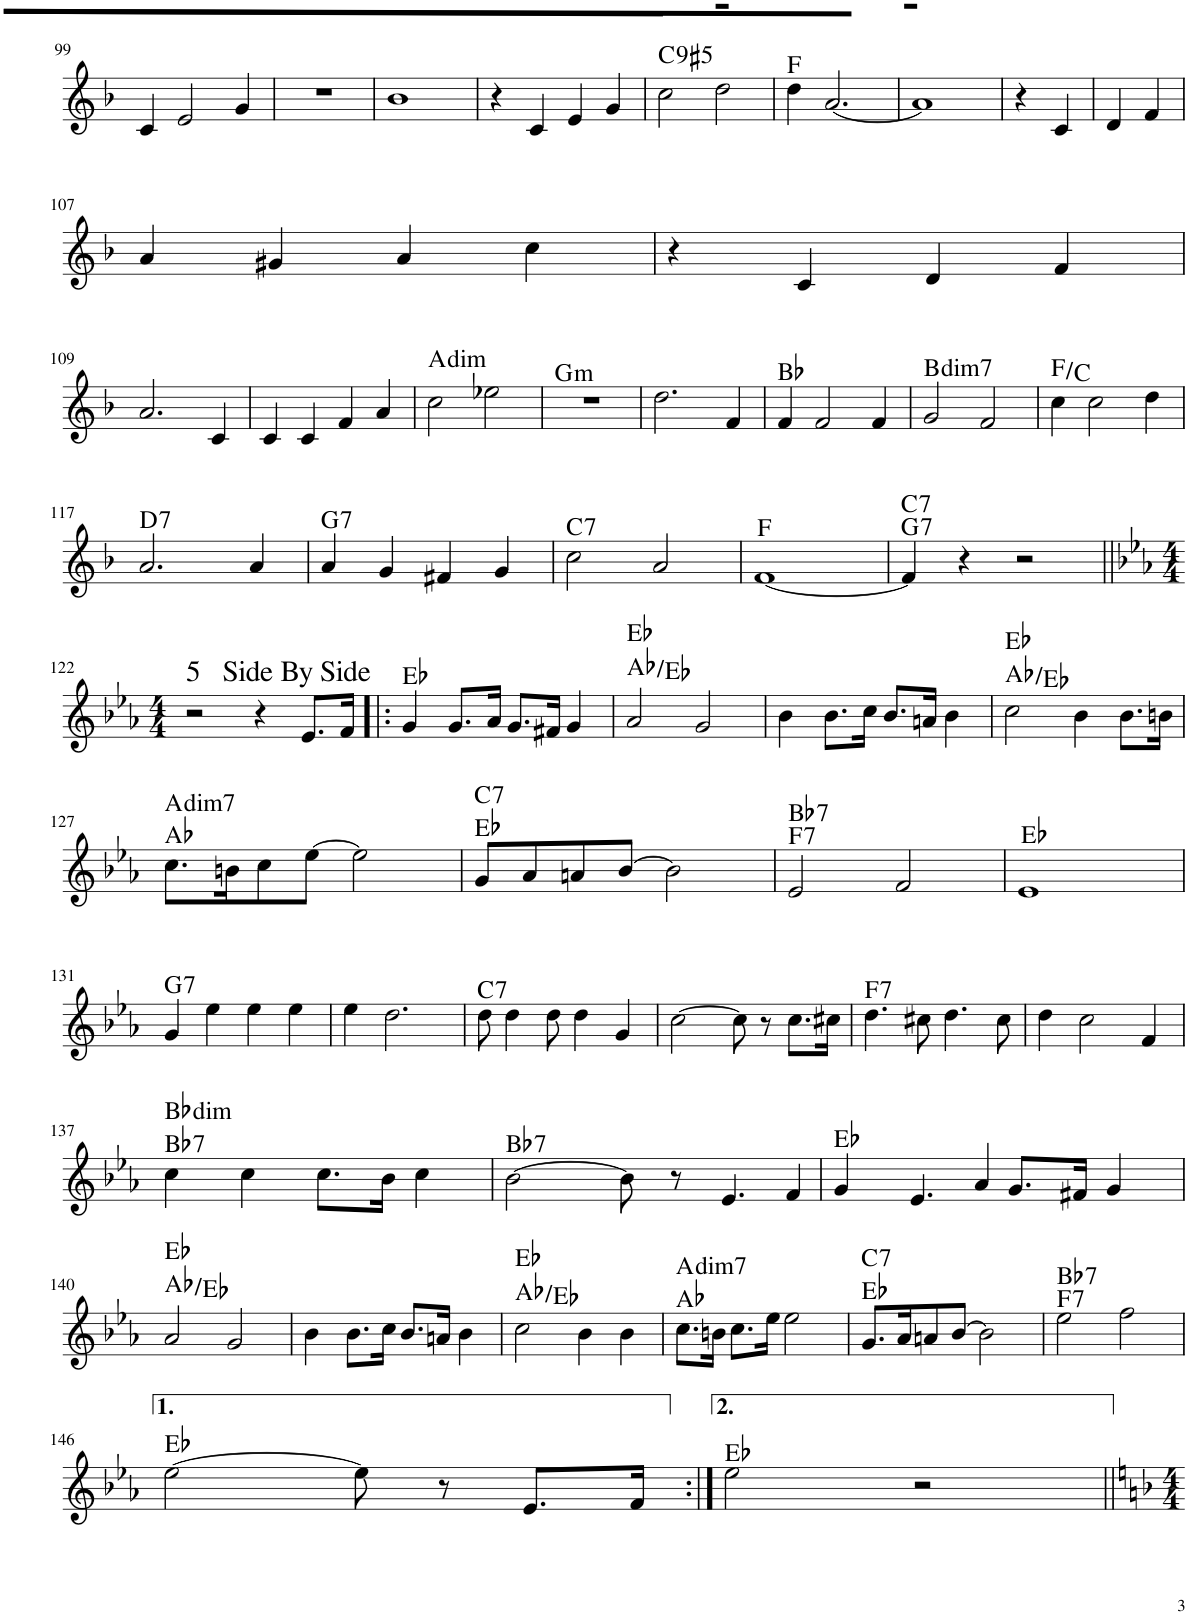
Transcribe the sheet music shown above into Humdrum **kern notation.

**kern	**harte
*part1	*part1
*staff1	*
*I"Electric Piano	*
*I'E.Pno	*
!!LO:PB:g=z
*clefG2	*
*k[b-]	*
*M4/4	*
=99	=99
4c/	.
2e/	.
4g/	.
=100	=100
1r	.
=101	=101
1b-	.
=102	=102
4r	.
4c/	.
4e/	.
4g/	.
=103	=103
!	!LO:H:kt=9
2cc\	C:(3,#5,b7,9)
2dd\	.
=104	=104
4dd\	F:maj
[2.a/	.
=105	=105
1a]	.
=106	=106
4r	.
4c/	.
4d/	.
4f/	.
!!LO:LB:g=z
=107	=107
4a/	.
4g#X/	.
4a/	.
4cc\	.
=108	=108
4r	.
4c/	.
4d/	.
4f/	.
!!LO:LB:g=z
=109	=109
2.a/	.
4c/	.
=110	=110
4c/	.
4c/	.
4f/	.
4a/	.
=111	=111
!	!LO:H:kt=dim
2cc\	A:dim
2ee-X\	.
=112	=112
!	!LO:H:kt=m
1r	G:min
=113	=113
2.dd\	.
4f/	.
=114	=114
4f/	Bb:maj
2f/	.
4f/	.
=115	=115
!	!LO:H:kt=dim7
2g/	B:dim7
2f/	.
=116	=116
4cc\	F:maj/5
2cc\	.
4dd\	.
!!LO:LB:g=z
=117	=117
!	!LO:H:kt=7
2.a/	D:7
4a/	.
=118	=118
!	!LO:H:kt=7
4a/	G:7
4g/	.
4f#X/	.
4g/	.
=119	=119
!	!LO:H:kt=7
2cc\	C:7
2a/	.
=120	=120
[1f	F:maj
=121	=121
!	!LO:H:n=1:kt=7
!	!LO:H:n=2:kt=7
4f/]	G:7 C:7
4r	.
2r	.
!!LO:LB:g=z
=122||	=122||
*k[b-e-a-]	*
*M4/4	*
!LO:TX:a:t=5   Side By Side	!
2r	.
4r	.
8.e-/L	.
16f/Jk	.
=123!|:	=123!|:
4g/	Eb:maj
8.g/L	.
16a-/Jk	.
8.g/L	.
16f#X/Jk	.
4g/	.
=124	=124
2a-/	Ab:maj/5 Eb:maj
2g/	.
=125	=125
4b-\	.
8.b-\L	.
16cc\Jk	.
8.b-/L	.
16an/Jk	.
4b-\	.
=126	=126
2cc\	Ab:maj/5 Eb:maj
4b-\	.
8.b-\L	.
16bn\Jk	.
!!LO:LB:g=z
=127	=127
!	!LO:H:n=2:kt=dim7
8.cc\L	Ab:maj A:dim7
16bn\K	.
8cc\	.
[8ee-\J	.
2ee-\]	.
=128	=128
!	!LO:H:n=2:kt=7
8g/L	Eb:maj C:7
8a-/	.
8an/	.
[8b-/J	.
2b-\]	.
=129	=129
!	!LO:H:n=1:kt=7
!	!LO:H:n=2:kt=7
2e-/	F:7 Bb:7
2f/	.
=130	=130
1e-	Eb:maj
!!LO:LB:g=z
=131	=131
!	!LO:H:kt=7
4g/	G:7
4ee-\	.
4ee-\	.
4ee-\	.
=132	=132
4ee-\	.
2.dd\	.
=133	=133
!	!LO:H:kt=7
8dd\	C:7
4dd\	.
8dd\	.
4dd\	.
4g/	.
=134	=134
[2cc\	.
8cc\]	.
8r	.
8.cc\L	.
16cc#X\Jk	.
=135	=135
!	!LO:H:kt=7
4.dd\	F:7
8cc#X\	.
4.dd\	.
8cc#\	.
=136	=136
4dd\	.
2cc\	.
4f/	.
!!LO:LB:g=z
=137	=137
!	!LO:H:n=1:kt=7
!	!LO:H:n=2:kt=dim
4cc\	Bb:7 Bb:dim
4cc\	.
8.cc\L	.
16b-\Jk	.
4cc\	.
=138	=138
!	!LO:H:kt=7
[2b-\	Bb:7
8b-\]	.
8r	.
8.e-/L	.
16f/Jk	.
=139	=139
4g/	Eb:maj
8.e-/L	.
16a-/Jk	.
8.g/L	.
16f#X/Jk	.
4g/	.
!!LO:LB:g=z
=140	=140
2a-/	Ab:maj/5 Eb:maj
2g/	.
=141	=141
4b-\	.
8.b-\L	.
16cc\Jk	.
8.b-/L	.
16an/Jk	.
4b-\	.
=142	=142
2cc\	Ab:maj/5 Eb:maj
4b-\	.
4b-\	.
=143	=143
!	!LO:H:n=2:kt=dim7
8.cc\L	Ab:maj A:dim7
16bn\Jk	.
8.cc\L	.
16ee-\Jk	.
2ee-\	.
=144	=144
!	!LO:H:n=2:kt=7
8.g/L	Eb:maj C:7
16a-/K	.
8an/	.
[8b-/J	.
2b-\]	.
=145	=145
!	!LO:H:n=1:kt=7
!	!LO:H:n=2:kt=7
2ee-\	F:7 Bb:7
2ff\	.
!!LO:LB:g=z
=146	=146
[2ee-\	Eb:maj
8ee-\]	.
8r	.
8.e-/L	.
16f/Jk	.
=147:|!	=147:|!
2ee-\	Eb:maj
2r	.
=||	=||
*-	*-
